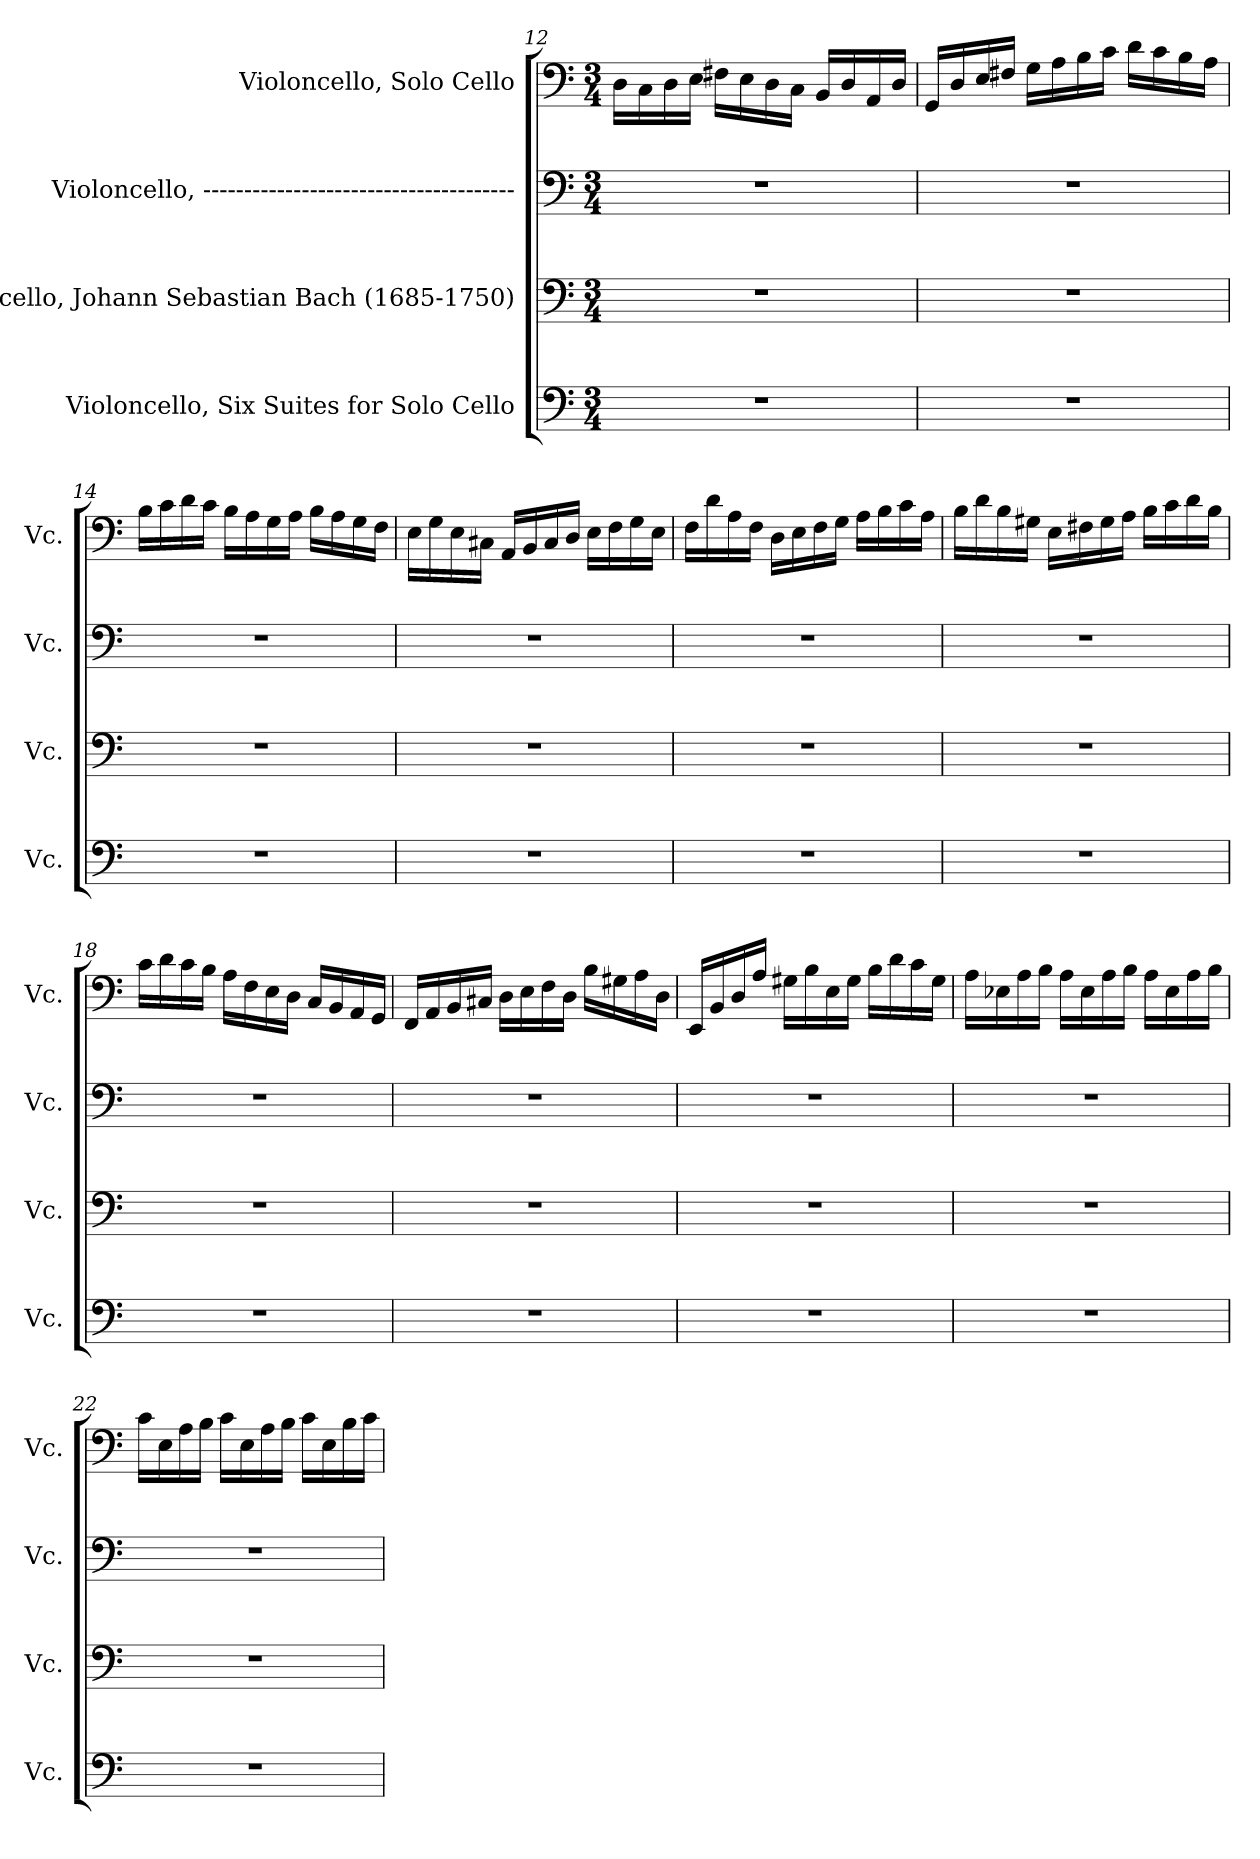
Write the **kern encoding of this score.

**kern	**kern	**kern	**kern
*part4	*part3	*part2	*part1
*staff4	*staff3	*staff2	*staff1
*I"Violoncello, Six Suites for Solo Cello	*I"Violoncello, Johann Sebastian Bach  (1685-1750)	*I"Violoncello, --------------------------------------	*I"Violoncello, Solo Cello
*I'Vc.	*I'Vc.	*I'Vc.	*I'Vc.
!!LO:LB:g=z
*clefF4	*clefF4	*clefF4	*clefF4
*k[]	*k[]	*k[]	*k[]
*M3/4	*M3/4	*M3/4	*M3/4
=12	=12	=12	=12
2.r	2.r	2.r	16D\LL
.	.	.	16C\
.	.	.	16D\
.	.	.	16E\JJ
.	.	.	16F#X\LL
.	.	.	16E\
.	.	.	16D\
.	.	.	16C\JJ
.	.	.	16BB/LL
.	.	.	16D/
.	.	.	16AA/
.	.	.	16D/JJ
=13	=13	=13	=13
2.r	2.r	2.r	16GG/LL
.	.	.	16D/
.	.	.	16E/
.	.	.	16F#X/JJ
.	.	.	16G\LL
.	.	.	16A\
.	.	.	16B\
.	.	.	16c\JJ
.	.	.	16d\LL
.	.	.	16c\
.	.	.	16B\
.	.	.	16A\JJ
=14	=14	=14	=14
2.r	2.r	2.r	16B\LL
.	.	.	16c\
.	.	.	16d\
.	.	.	16c\JJ
.	.	.	16B\LL
.	.	.	16A\
.	.	.	16G\
.	.	.	16A\JJ
.	.	.	16B\LL
.	.	.	16A\
.	.	.	16G\
.	.	.	16F\JJ
!!LO:LB:g=z
=15	=15	=15	=15
2.r	2.r	2.r	16E\LL
.	.	.	16G\
.	.	.	16E\
.	.	.	16C#X\JJ
.	.	.	16AA/LL
.	.	.	16BB/
.	.	.	16C#/
.	.	.	16D/JJ
.	.	.	16E\LL
.	.	.	16F\
.	.	.	16G\
.	.	.	16E\JJ
=16	=16	=16	=16
2.r	2.r	2.r	16F\LL
.	.	.	16d\
.	.	.	16A\
.	.	.	16F\JJ
.	.	.	16D\LL
.	.	.	16E\
.	.	.	16F\
.	.	.	16G\JJ
.	.	.	16A\LL
.	.	.	16B\
.	.	.	16c\
.	.	.	16A\JJ
=17	=17	=17	=17
2.r	2.r	2.r	16B\LL
.	.	.	16d\
.	.	.	16B\
.	.	.	16G#X\JJ
.	.	.	16E\LL
.	.	.	16F#X\
.	.	.	16G#\
.	.	.	16A\JJ
.	.	.	16B\LL
.	.	.	16c\
.	.	.	16d\
.	.	.	16B\JJ
!!LO:PB:g=z
=18	=18	=18	=18
2.r	2.r	2.r	16c\LL
.	.	.	16d\
.	.	.	16c\
.	.	.	16B\JJ
.	.	.	16A\LL
.	.	.	16F\
.	.	.	16E\
.	.	.	16D\JJ
.	.	.	16C/LL
.	.	.	16BB/
.	.	.	16AA/
.	.	.	16GG/JJ
=19	=19	=19	=19
2.r	2.r	2.r	16FF/LL
.	.	.	16AA/
.	.	.	16BB/
.	.	.	16C#X/JJ
.	.	.	16D\LL
.	.	.	16E\
.	.	.	16F\
.	.	.	16D\JJ
.	.	.	16B\LL
.	.	.	16G#X\
.	.	.	16A\
.	.	.	16D\JJ
=20	=20	=20	=20
2.r	2.r	2.r	16EE/LL
.	.	.	16BB/
.	.	.	16D/
.	.	.	16A/JJ
.	.	.	16G#X\LL
.	.	.	16B\
.	.	.	16E\
.	.	.	16G#\JJ
.	.	.	16B\LL
.	.	.	16d\
.	.	.	16c\
.	.	.	16G#\JJ
!!LO:LB:g=z
=21	=21	=21	=21
2.r	2.r	2.r	16A\LL
.	.	.	16E-X\
.	.	.	16A\
.	.	.	16B\JJ
.	.	.	16A\LL
.	.	.	16E-\
.	.	.	16A\
.	.	.	16B\JJ
.	.	.	16A\LL
.	.	.	16E-\
.	.	.	16A\
.	.	.	16B\JJ
=22	=22	=22	=22
2.r	2.r	2.r	16c\LL
.	.	.	16E\
.	.	.	16A\
.	.	.	16B\JJ
.	.	.	16c\LL
.	.	.	16E\
.	.	.	16A\
.	.	.	16B\JJ
.	.	.	16c\LL
.	.	.	16E\
.	.	.	16B\
.	.	.	16c\JJ
=	=	=	=
*-	*-	*-	*-
